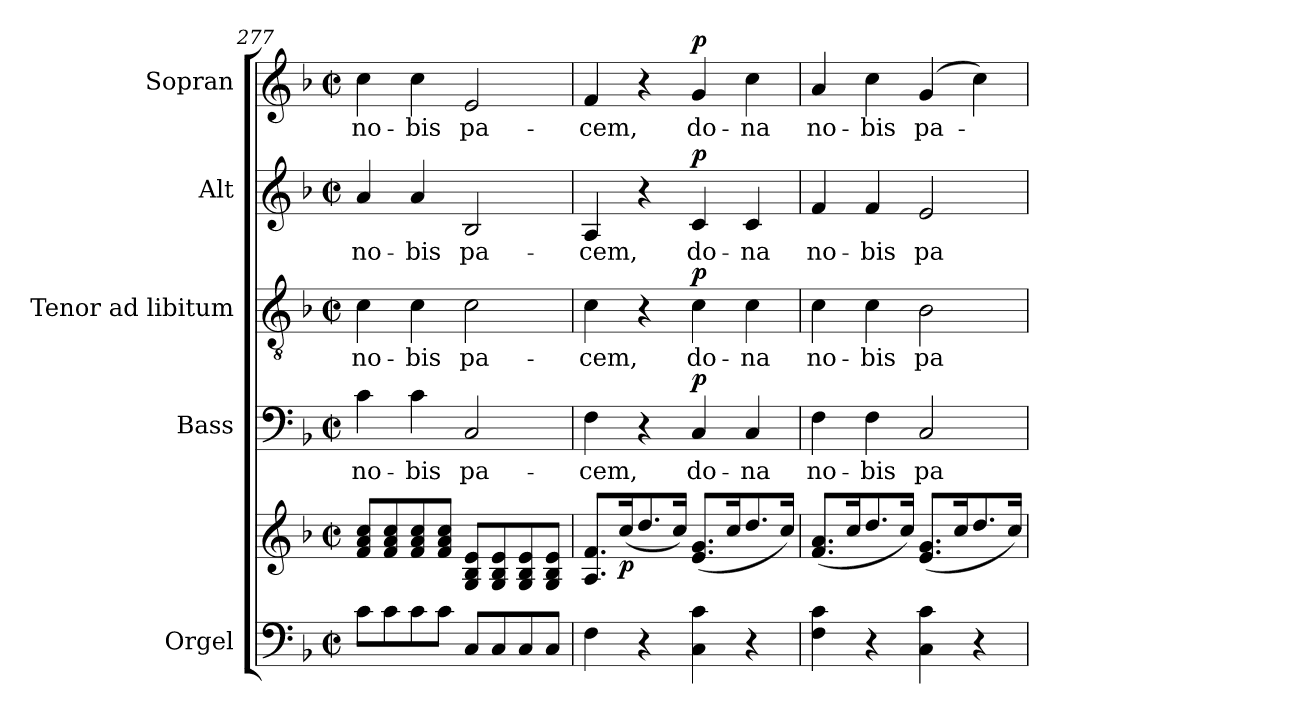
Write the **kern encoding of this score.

**kern	**kern	**dynam	**kern	**text	**dynam	**kern	**text	**dynam	**kern	**text	**dynam	**kern	**text	**dynam
*part5	*part5	*part5	*part4	*part4	*part4	*part3	*part3	*part3	*part2	*part2	*part2	*part1	*part1	*part1
*staff6	*staff5	*staff5/6	*staff4	*staff4	*staff4	*staff3	*staff3	*staff3	*staff2	*staff2	*staff2	*staff1	*staff1	*staff1
*I"Orgel	*	*	*I"Bass	*	*	*I"Tenor ad libitum	*	*	*I"Alt	*	*	*I"Sopran	*	*
*I'Org.	*	*	*I'B.	*	*	*I'T.	*	*	*I'A.	*	*	*I'S.	*	*
*clefF4	*clefG2	*	*clefF4	*	*	*clefGv2	*	*	*clefG2	*	*	*clefG2	*	*
*k[b-]	*k[b-]	*	*k[b-]	*	*	*k[b-]	*	*	*k[b-]	*	*	*k[b-]	*	*
*F:	*F:	*	*F:	*	*	*F:	*	*	*F:	*	*	*F:	*	*
*M2/2	*M2/2	*	*M2/2	*	*	*M2/2	*	*	*M2/2	*	*	*M2/2	*	*
*met(c|)	*met(c|)	*	*met(c|)	*	*	*met(c|)	*	*	*met(c|)	*	*	*met(c|)	*	*
=277	=277	=277	=277	=277	=277	=277	=277	=277	=277	=277	=277	=277	=277	=277
!	!	!	!	!LO:LY:b	!	!	!LO:LY:b	!	!	!LO:LY:b	!	!	!LO:LY:b	!
8c\L	8f/ 8a/ 8cc/L	.	4c\	no-	.	4c\	no-	.	4a/	no-	.	4cc\	no-	.
8c\	8f/ 8a/ 8cc/	.	.	.	.	.	.	.	.	.	.	.	.	.
!	!	!	!	!LO:LY:b	!	!	!LO:LY:b	!	!	!LO:LY:b	!	!	!LO:LY:b	!
8c\	8f/ 8a/ 8cc/	.	4c\	-bis	.	4c\	-bis	.	4a/	-bis	.	4cc\	-bis	.
8c\J	8f/ 8a/ 8cc/J	.	.	.	.	.	.	.	.	.	.	.	.	.
!	!	!	!	!LO:LY:b	!	!	!LO:LY:b	!	!	!LO:LY:b	!	!	!LO:LY:b	!
8C/L	8G/ 8B-/ 8e/L	.	2C/	pa-	.	2c\	pa-	.	2B-/	pa-	.	2e/	pa-	.
8C/	8G/ 8B-/ 8e/	.	.	.	.	.	.	.	.	.	.	.	.	.
8C/	8G/ 8B-/ 8e/	.	.	.	.	.	.	.	.	.	.	.	.	.
8C/J	8G/ 8B-/ 8e/J	.	.	.	.	.	.	.	.	.	.	.	.	.
=278	=278	=278	=278	=278	=278	=278	=278	=278	=278	=278	=278	=278	=278	=278
!	!	!	!	!LO:LY:b	!	!	!LO:LY:b	!	!	!LO:LY:b	!	!	!LO:LY:b	!
4F\	8.A/ 8.f/L	.	4F\	-cem,	.	4c\	-cem,	.	4A/	-cem,	.	4f/	-cem,	.
!	!	!LO:DY:b	!	!	!	!	!	!	!	!	!	!	!	!
.	(<16cc/k	p	.	.	.	.	.	.	.	.	.	.	.	.
4r	8.dd/	.	4r	.	.	4r	.	.	4r	.	.	4r	.	.
.	16cc/Jk)	.	.	.	.	.	.	.	.	.	.	.	.	.
!	!	!	!	!LO:LY:b	!LO:DY:a	!	!LO:LY:b	!LO:DY:a	!	!LO:LY:b	!LO:DY:a	!	!LO:LY:b	!LO:DY:a
4C\ 4c\	(<8.e/ 8.g/L	.	4C/	do-	p	4c\	do-	p	4c/	do-	p	4g/	do-	p
.	16cc/k	.	.	.	.	.	.	.	.	.	.	.	.	.
!	!	!	!	!LO:LY:b	!	!	!LO:LY:b	!	!	!LO:LY:b	!	!	!LO:LY:b	!
4r	8.dd/	.	4C/	-na	.	4c\	-na	.	4c/	-na	.	4cc\	-na	.
.	16cc/Jk)	.	.	.	.	.	.	.	.	.	.	.	.	.
=279	=279	=279	=279	=279	=279	=279	=279	=279	=279	=279	=279	=279	=279	=279
!	!	!	!	!LO:LY:b	!	!	!LO:LY:b	!	!	!LO:LY:b	!	!	!LO:LY:b	!
4F\ 4c\	(<8.f/ 8.a/L	.	4F\	no-	.	4c\	no-	.	4f/	no-	.	4a/	no-	.
.	16cc/k	.	.	.	.	.	.	.	.	.	.	.	.	.
!	!	!	!	!LO:LY:b	!	!	!LO:LY:b	!	!	!LO:LY:b	!	!	!LO:LY:b	!
4r	8.dd/	.	4F\	-bis	.	4c\	-bis	.	4f/	-bis	.	4cc\	-bis	.
.	16cc/Jk)	.	.	.	.	.	.	.	.	.	.	.	.	.
!	!	!	!	!LO:LY:b	!	!	!LO:LY:b	!	!	!LO:LY:b	!	!	!LO:LY:b	!
4C\ 4c\	(<8.e/ 8.g/L	.	2C/	pa-	.	2B-\	pa-	.	2e/	pa-	.	(4g/	pa-	.
.	16cc/k	.	.	.	.	.	.	.	.	.	.	.	.	.
4r	8.dd/	.	.	.	.	.	.	.	.	.	.	4cc\)	.	.
.	16cc/Jk)	.	.	.	.	.	.	.	.	.	.	.	.	.
=	=	=	=	=	=	=	=	=	=	=	=	=	=	=
*-	*-	*-	*-	*-	*-	*-	*-	*-	*-	*-	*-	*-	*-	*-
